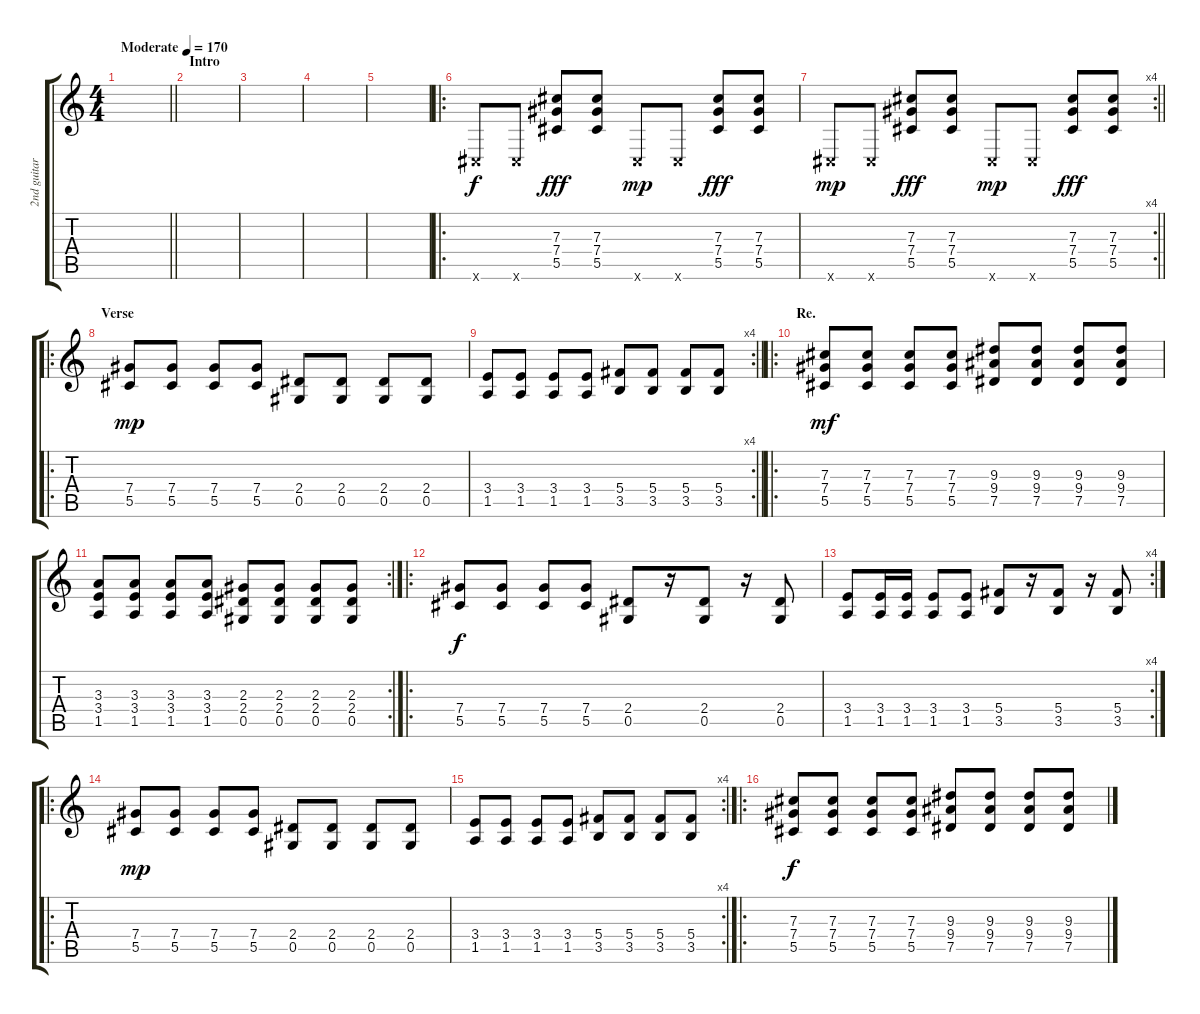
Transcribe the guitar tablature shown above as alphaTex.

\track ("2nd guitar" "2nd guitar") {instrument overdrivenguitar}
\staff {score tabs}
\tuning (Eb4 Bb3 Gb3 Db3 Ab2 Db2) {hide}
\ts (4 4)
\tempo (170 "Moderate")
\clef g2
\barLineRight lightlight
\ks c
|
\section ("" "Intro")
|
|
|
|
\ro
0.6{x}.8 0.6{x}.8 (7.3 7.4 5.5).8{dy fff} (7.3 7.4 5.5).8 0.6{x}.8{dy mp} 0.6{x}.8 (7.3 7.4 5.5).8{dy fff} (7.3 7.4 5.5).8 |
\rc 4
\barLineRight lightlight
0.6{x}.8{dy mp} 0.6{x}.8 (7.3 7.4 5.5).8{dy fff} (7.3 7.4 5.5).8 0.6{x}.8{dy mp} 0.6{x}.8 (7.3 7.4 5.5).8{dy fff} (7.3 7.4 5.5).8 |
\ro
\section ("" "Verse")
(7.4 5.5).8{dy mp} (7.4 5.5).8 (7.4 5.5).8 (7.4 5.5).8 (2.4 0.5).8 (2.4 0.5).8 (2.4 0.5).8 (2.4 0.5).8 |
\rc 4
\barLineRight lightlight
(3.4 1.5).8 (3.4 1.5).8 (3.4 1.5).8 (3.4 1.5).8 (5.4 3.5).8 (5.4 3.5).8 (5.4 3.5).8 (5.4 3.5).8 |
\ro
\section ("" "Re.")
(7.3 7.4 5.5).8{dy mf} (7.3 7.4 5.5).8 (7.3 7.4 5.5).8 (7.3 7.4 5.5).8 (9.3 9.4 7.5).8 (9.3 9.4 7.5).8 (9.3 9.4 7.5).8 (9.3 9.4 7.5).8 |
\rc 2
(3.3 3.4 1.5).8 (3.3 3.4 1.5).8 (3.3 3.4 1.5).8 (3.3 3.4 1.5).8 (2.3 2.4 0.5).8 (2.3 2.4 0.5).8 (2.3 2.4 0.5).8 (2.3 2.4 0.5).8 |
\ro
(7.4 5.5).8{dy f} (7.4 5.5).8 (7.4 5.5).8 (7.4 5.5).8 (2.4 0.5).8 r.16 (2.4 0.5).8 r.16 (2.4 0.5).8 |
\rc 4
(3.4 1.5).8 (3.4 1.5).16 (3.4 1.5).16 (3.4 1.5).8 (3.4 1.5).8 (5.4 3.5).8 r.16 (5.4 3.5).8 r.16 (5.4 3.5).8 |
\ro
(7.4 5.5).8{dy mp} (7.4 5.5).8 (7.4 5.5).8 (7.4 5.5).8 (2.4 0.5).8 (2.4 0.5).8 (2.4 0.5).8 (2.4 0.5).8 |
\rc 4
(3.4 1.5).8 (3.4 1.5).8 (3.4 1.5).8 (3.4 1.5).8 (5.4 3.5).8 (5.4 3.5).8 (5.4 3.5).8 (5.4 3.5).8 |
\ro
(7.3 7.4 5.5).8{dy f} (7.3 7.4 5.5).8 (7.3 7.4 5.5).8 (7.3 7.4 5.5).8 (9.3 9.4 7.5).8 (9.3 9.4 7.5).8 (9.3 9.4 7.5).8 (9.3 9.4 7.5).8
